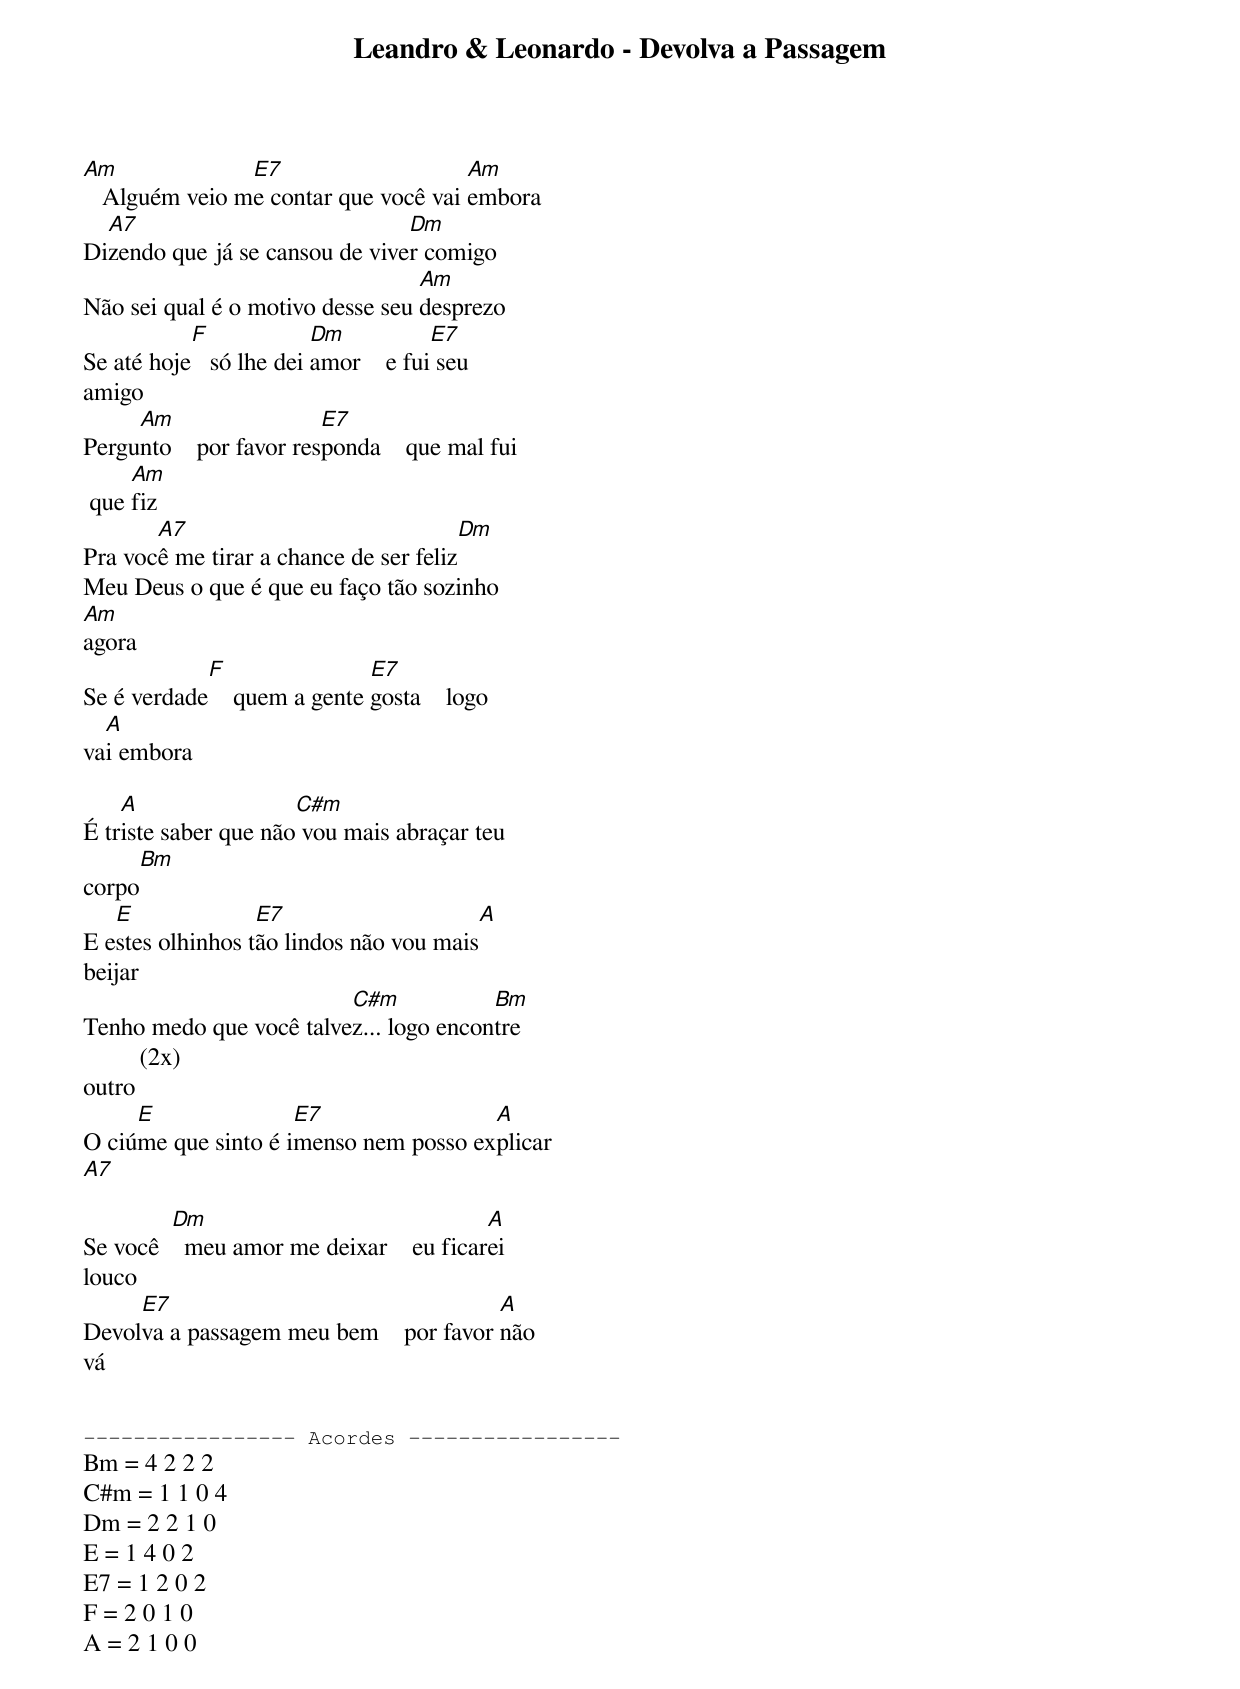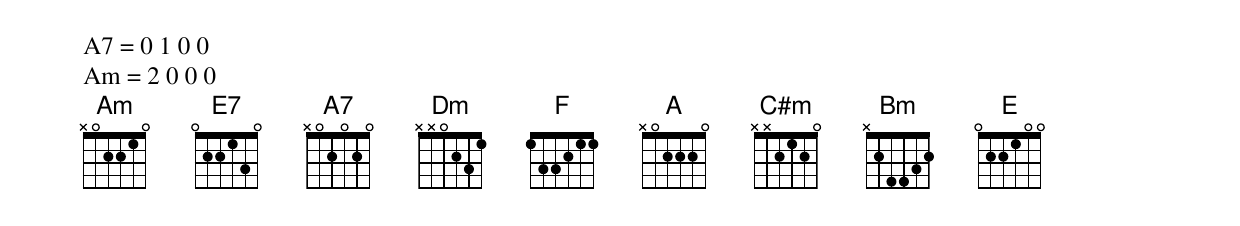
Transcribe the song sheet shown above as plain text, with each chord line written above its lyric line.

Leandro & Leonardo - Devolva a Passagem

Am              E7                    Am
   Alguém veio me contar que você vai embora
  A7                            Dm
Dizendo que já se cansou de viver comigo
                                  Am
Não sei qual é o motivo desse seu desprezo
           F             Dm           E7
Se até hoje   só lhe dei amor    e fui seu
amigo
     Am                  E7
Pergunto    por favor responda    que mal fui
     Am
 que fiz
       A7                                Dm
Pra você me tirar a chance de ser feliz
Meu Deus o que é que eu faço tão sozinho
Am
agora
            F                E7
Se é verdade    quem a gente gosta    logo
  A
vai embora

    A                 C#m
É triste saber que não vou mais abraçar teu
      Bm
corpo
   E              E7                    A
E estes olhinhos tão lindos não vou mais
beijar
                         C#m            Bm
Tenho medo que você talvez... logo encontre
         (2x)
outro
     E               E7                A
O ciúme que sinto é imenso nem posso explicar
   A7

         Dm                              A
Se você    meu amor me deixar    eu ficarei
louco
     E7                                 A
Devolva a passagem meu bem    por favor não
vá


----------------- Acordes -----------------
Bm = 4 2 2 2
C#m = 1 1 0 4
Dm = 2 2 1 0
E = 1 4 0 2
E7 = 1 2 0 2
F = 2 0 1 0
A = 2 1 0 0
A7 = 0 1 0 0
Am = 2 0 0 0
